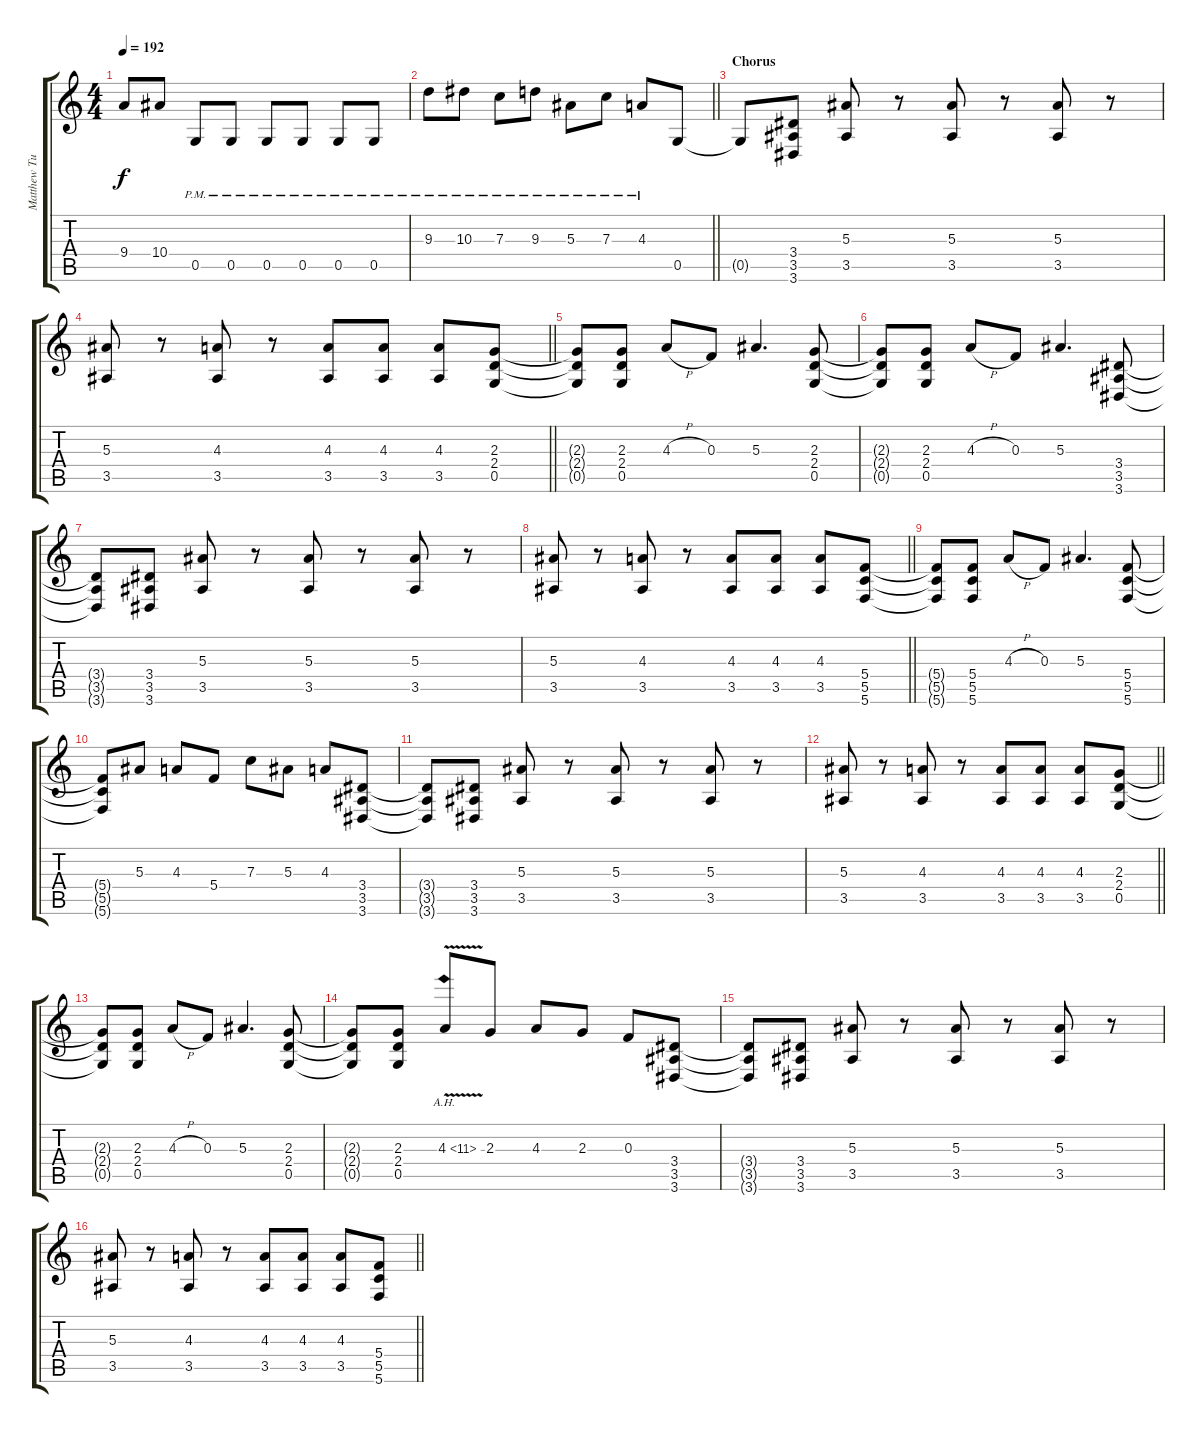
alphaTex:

\track ("Matthew Tuck" "Matthew Tu") {instrument overdrivenguitar}
\staff {score tabs}
\tuning (D4 A3 F3 C3 G2 C2) {hide}
\ts (4 4)
\tempo 192
\clef g2
\ks c
9.4{t}.8{dy f} 10.4.8 0.5{pm}.8 0.5{pm}.8 0.5{pm}.8 0.5{pm}.8 0.5{pm}.8 0.5{pm}.8 |
\barLineRight lightlight
9.3{pm}.8 10.3{pm}.8 7.3{pm}.8 9.3{pm}.8 5.3{pm}.8 7.3{pm}.8 4.3{pm}.8 0.5.8 |
\section ("" "Chorus")
0.5{t}.8 (3.4 3.5 3.6).8 (5.3 3.5).8 r.8 (5.3 3.5).8 r.8 (5.3 3.5).8 r.8 |
\barLineRight lightlight
(5.3 3.5).8 r.8 (4.3 3.5).8 r.8 (4.3 3.5).8 (4.3 3.5).8 (4.3 3.5).8 (2.3 2.4 0.5).8 |
(2.3{t} 2.4{t} 0.5{t}).8 (2.3 2.4 0.5).8 4.3{h}.8 0.3.8 5.3.4{d} (2.3 2.4 0.5).8 |
(2.3{t} 2.4{t} 0.5{t}).8 (2.3 2.4 0.5).8 4.3{h}.8 0.3.8 5.3.4{d} (3.4 3.5 3.6).8 |
(3.4{t} 3.5{t} 3.6{t}).8 (3.4 3.5 3.6).8 (5.3 3.5).8 r.8 (5.3 3.5).8 r.8 (5.3 3.5).8 r.8 |
\barLineRight lightlight
(5.3 3.5).8 r.8 (4.3 3.5).8 r.8 (4.3 3.5).8 (4.3 3.5).8 (4.3 3.5).8 (5.4 5.5 5.6).8 |
(5.4{t} 5.5{t} 5.6{t}).8 (5.4 5.5 5.6).8 4.3{h}.8 0.3.8 5.3.4{d} (5.4 5.5 5.6).8 |
(5.4{t} 5.5{t} 5.6{t}).8 5.3.8 4.3.8 5.4.8 7.3.8 5.3.8 4.3.8 (3.4 3.5 3.6).8 |
(3.4{t} 3.5{t} 3.6{t}).8 (3.4 3.5 3.6).8 (5.3 3.5).8 r.8 (5.3 3.5).8 r.8 (5.3 3.5).8 r.8 |
\barLineRight lightlight
(5.3 3.5).8 r.8 (4.3 3.5).8 r.8 (4.3 3.5).8 (4.3 3.5).8 (4.3 3.5).8 (2.3 2.4 0.5).8 |
(2.3{t} 2.4{t} 0.5{t}).8 (2.3 2.4 0.5).8 4.3{h}.8 0.3.8 5.3.4{d} (2.3 2.4 0.5).8 |
(2.3{t} 2.4{t} 0.5{t}).8 (2.3 2.4 0.5).8 4.3{ah 7 v}.8 2.3.8 4.3.8 2.3.8 0.3.8 (3.4 3.5 3.6).8 |
(3.4{t} 3.5{t} 3.6{t}).8 (3.4 3.5 3.6).8 (5.3 3.5).8 r.8 (5.3 3.5).8 r.8 (5.3 3.5).8 r.8 |
\barLineRight lightlight
(5.3 3.5).8 r.8 (4.3 3.5).8 r.8 (4.3 3.5).8 (4.3 3.5).8 (4.3 3.5).8 (5.4 5.5 5.6).8
